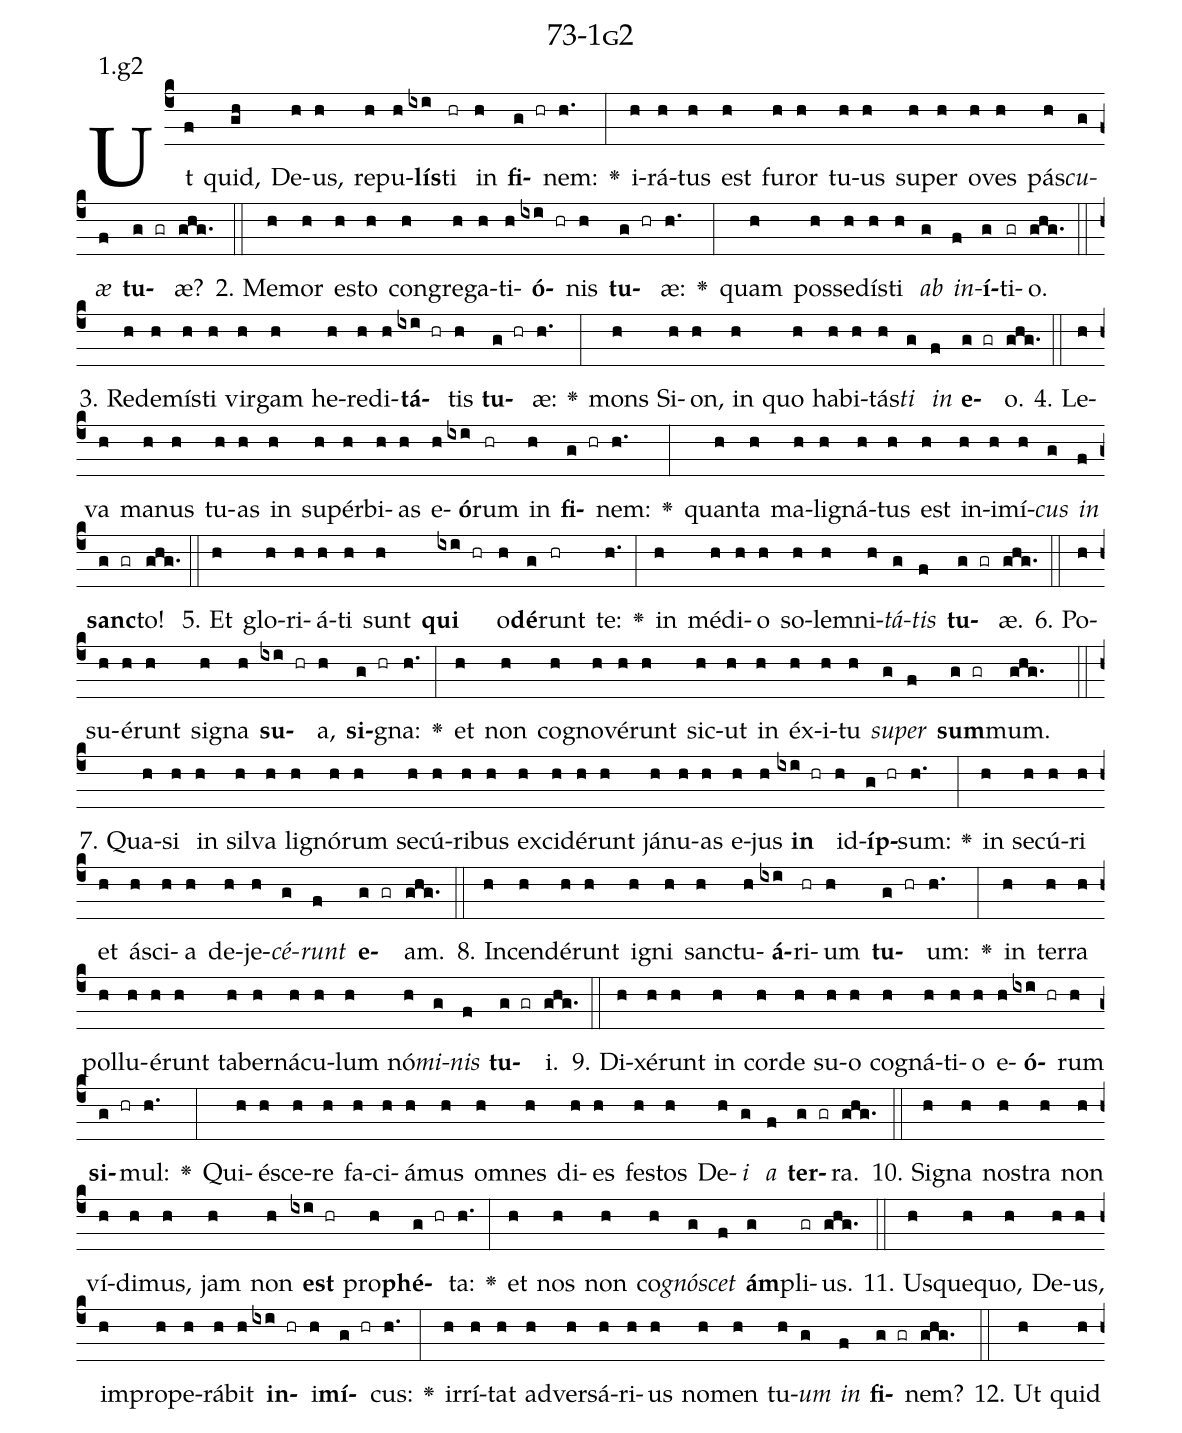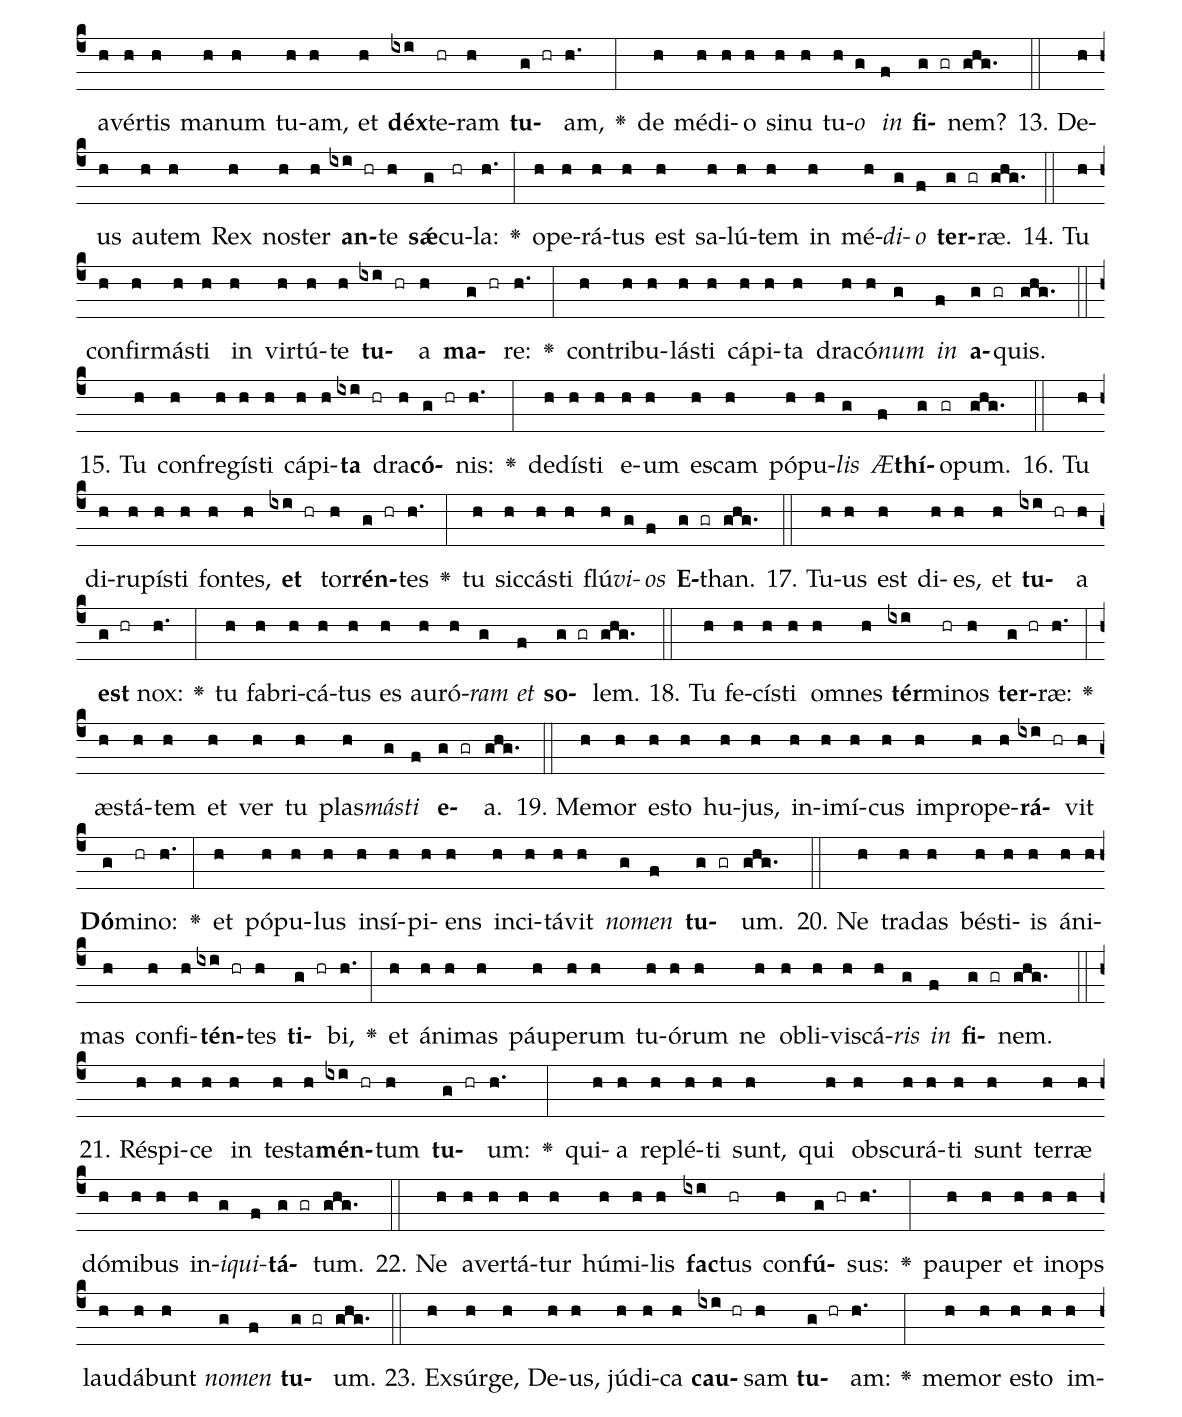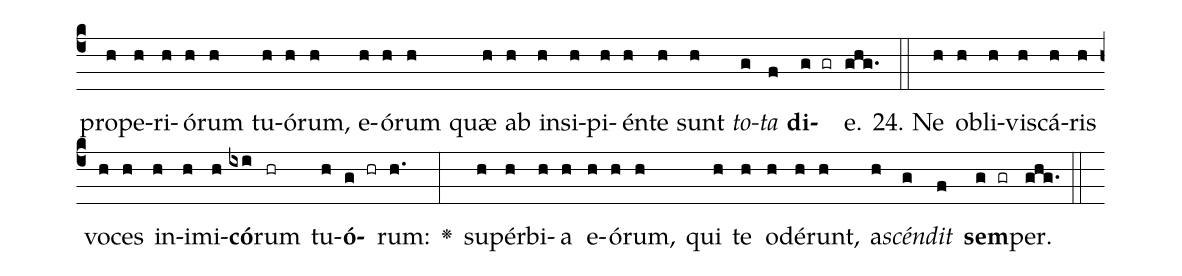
name: 73-1g2;
annotation: 1.g2;
%%
(c4)Ut(f) quid,(gh) De(h)us,(h) re(h)pu(h)<b>lís</b>(ixi)ti(hr) in(h) <b>fi</b>(g hr)nem:(h.) <v>\greheightstar</v>(:) i(h)rá(h)tus(h) est(h) fu(h)ror(h) tu(h)us(h) su(h)per(h) o(h)ves(h) pás(h)<i>cu</i>(g)<i>æ</i>(f) <b>tu</b>(g gr)æ?(ghg.) (::)
2. Me(h)mor(h) es(h)to(h) con(h)gre(h)ga(h)ti(h)<b>ó</b>(ixi hr)nis(h) <b>tu</b>(g hr)æ:(h.) <v>\greheightstar</v>(:) quam(h) pos(h)se(h)dís(h)ti(h) <i>ab</i>(g) <i>in</i>(f)<b>í</b>(g)ti(gr)o.(ghg.) (::)
3. Red(h)e(h)mís(h)ti(h) vir(h)gam(h) he(h)re(h)di(h)<b>tá</b>(ixi hr)tis(h) <b>tu</b>(g hr)æ:(h.) <v>\greheightstar</v>(:) mons(h) Si(h)on,(h) in(h) quo(h) ha(h)bi(h)tás(h)<i>ti</i>(g) <i>in</i>(f) <b>e</b>(g gr)o.(ghg.) (::)
4. Le(h)va(h) ma(h)nus(h) tu(h)as(h) in(h) su(h)pér(h)bi(h)as(h) e(h)<b>ó</b>(ixi)rum(hr) in(h) <b>fi</b>(g hr)nem:(h.) <v>\greheightstar</v>(:) quan(h)ta(h) ma(h)li(h)gná(h)tus(h) est(h) in(h)i(h)mí(h)<i>cus</i>(g) <i>in</i>(f) <b>sanc</b>(g gr)to!(ghg.) (::)
5. Et(h) glo(h)ri(h)á(h)ti(h) sunt(h) <b>qui</b>(ixi hr) o(h)<b>dé</b>(g)runt(hr) te:(h.) <v>\greheightstar</v>(:) in(h) mé(h)di(h)o(h) so(h)lem(h)ni(h)<i>tá</i>(g)<i>tis</i>(f) <b>tu</b>(g gr)æ.(ghg.) (::)
6. Po(h)su(h)é(h)runt(h) si(h)gna(h) <b>su</b>(ixi hr)a,(h) <b>si</b>(g hr)gna:(h.) <v>\greheightstar</v>(:) et(h) non(h) co(h)gno(h)vé(h)runt(h) sic(h)ut(h) in(h) éx(h)i(h)tu(h) <i>su</i>(g)<i>per</i>(f) <b>sum</b>(g gr)mum.(ghg.) (::)
7. Qua(h)si(h) in(h) sil(h)va(h) li(h)gnó(h)rum(h) se(h)cú(h)ri(h)bus(h) ex(h)ci(h)dé(h)runt(h) já(h)nu(h)as(h) e(h)jus(h) <b>in</b>(ixi hr) id(h)<b>íp</b>(g hr)sum:(h.) <v>\greheightstar</v>(:) in(h) se(h)cú(h)ri(h) et(h) á(h)sci(h)a(h) de(h)je(h)<i>cé</i>(g)<i>runt</i>(f) <b>e</b>(g gr)am.(ghg.) (::)
8. In(h)cen(h)dé(h)runt(h) i(h)gni(h) sanc(h)tu(h)<b>á</b>(ixi)ri(hr)um(h) <b>tu</b>(g hr)um:(h.) <v>\greheightstar</v>(:) in(h) ter(h)ra(h) pol(h)lu(h)é(h)runt(h) ta(h)ber(h)ná(h)cu(h)lum(h) nó(h)<i>mi</i>(g)<i>nis</i>(f) <b>tu</b>(g gr)i.(ghg.) (::)
9. Di(h)xé(h)runt(h) in(h) cor(h)de(h) su(h)o(h) co(h)gná(h)ti(h)o(h) e(h)<b>ó</b>(ixi hr)rum(h) <b>si</b>(g hr)mul:(h.) <v>\greheightstar</v>(:) Qui(h)é(h)sce(h)re(h) fa(h)ci(h)á(h)mus(h) om(h)nes(h) di(h)es(h) fes(h)tos(h) De(h)<i>i</i>(g) <i>a</i>(f) <b>ter</b>(g gr)ra.(ghg.) (::)
10. Si(h)gna(h) nos(h)tra(h) non(h) ví(h)di(h)mus,(h) jam(h) non(h) <b>est</b>(ixi hr) pro(h)<b>phé</b>(g hr)ta:(h.) <v>\greheightstar</v>(:) et(h) nos(h) non(h) co(h)<i>gnó</i>(g)<i>scet</i>(f) <b>ám</b>(g)pli(gr)us.(ghg.) (::)
11. Us(h)que(h)quo,(h) De(h)us,(h) im(h)pro(h)pe(h)rá(h)bit(h) <b>in</b>(ixi hr)i(h)<b>mí</b>(g hr)cus:(h.) <v>\greheightstar</v>(:) ir(h)rí(h)tat(h) ad(h)ver(h)sá(h)ri(h)us(h) no(h)men(h) tu(h)<i>um</i>(g) <i>in</i>(f) <b>fi</b>(g gr)nem?(ghg.) (::)
12. Ut(h) quid(h) a(h)vér(h)tis(h) ma(h)num(h) tu(h)am,(h) et(h) <b>déx</b>(ixi)te(hr)ram(h) <b>tu</b>(g hr)am,(h.) <v>\greheightstar</v>(:) de(h) mé(h)di(h)o(h) si(h)nu(h) tu(h)<i>o</i>(g) <i>in</i>(f) <b>fi</b>(g gr)nem?(ghg.) (::)
13. De(h)us(h) au(h)tem(h) Rex(h) nos(h)ter(h) <b>an</b>(ixi hr)te(h) <b>sǽ</b>(g)cu(hr)la:(h.) <v>\greheightstar</v>(:) o(h)pe(h)rá(h)tus(h) est(h) sa(h)lú(h)tem(h) in(h) mé(h)<i>di</i>(g)<i>o</i>(f) <b>ter</b>(g gr)ræ.(ghg.) (::)
14. Tu(h) con(h)fir(h)más(h)ti(h) in(h) vir(h)tú(h)te(h) <b>tu</b>(ixi hr)a(h) <b>ma</b>(g hr)re:(h.) <v>\greheightstar</v>(:) con(h)tri(h)bu(h)lás(h)ti(h) cá(h)pi(h)ta(h) dra(h)có(h)<i>num</i>(g) <i>in</i>(f) <b>a</b>(g gr)quis.(ghg.) (::)
15. Tu(h) con(h)fre(h)gís(h)ti(h) cá(h)pi(h)<b>ta</b>(ixi hr) dra(h)<b>có</b>(g hr)nis:(h.) <v>\greheightstar</v>(:) de(h)dís(h)ti(h) e(h)um(h) es(h)cam(h) pó(h)pu(h)<i>lis</i>(g) <i>Æ</i>(f)<b>thí</b>(g)o(gr)pum.(ghg.) (::)
16. Tu(h) di(h)ru(h)pís(h)ti(h) fon(h)tes,(h) <b>et</b>(ixi hr) tor(h)<b>rén</b>(g hr)tes(h.) <v>\greheightstar</v>(:) tu(h) sic(h)cás(h)ti(h) flú(h)<i>vi</i>(g)<i>os</i>(f) <b>E</b>(g gr)than.(ghg.) (::)
17. Tu(h)us(h) est(h) di(h)es,(h) et(h) <b>tu</b>(ixi hr)a(h) <b>est</b>(g hr) nox:(h.) <v>\greheightstar</v>(:) tu(h) fa(h)bri(h)cá(h)tus(h) es(h) au(h)ró(h)<i>ram</i>(g) <i>et</i>(f) <b>so</b>(g gr)lem.(ghg.) (::)
18. Tu(h) fe(h)cís(h)ti(h) om(h)nes(h) <b>tér</b>(ixi)mi(hr)nos(h) <b>ter</b>(g hr)ræ:(h.) <v>\greheightstar</v>(:) æs(h)tá(h)tem(h) et(h) ver(h) tu(h) plas(h)<i>más</i>(g)<i>ti</i>(f) <b>e</b>(g gr)a.(ghg.) (::)
19. Me(h)mor(h) es(h)to(h) hu(h)jus,(h) in(h)i(h)mí(h)cus(h) im(h)pro(h)pe(h)<b>rá</b>(ixi hr)vit(h) <b>Dó</b>(g)mi(hr)no:(h.) <v>\greheightstar</v>(:) et(h) pó(h)pu(h)lus(h) in(h)sí(h)pi(h)ens(h) in(h)ci(h)tá(h)vit(h) <i>no</i>(g)<i>men</i>(f) <b>tu</b>(g gr)um.(ghg.) (::)
20. Ne(h) tra(h)das(h) bés(h)ti(h)is(h) á(h)ni(h)mas(h) con(h)fi(h)<b>tén</b>(ixi hr)tes(h) <b>ti</b>(g hr)bi,(h.) <v>\greheightstar</v>(:) et(h) á(h)ni(h)mas(h) páu(h)pe(h)rum(h) tu(h)ó(h)rum(h) ne(h) ob(h)li(h)vis(h)cá(h)<i>ris</i>(g) <i>in</i>(f) <b>fi</b>(g gr)nem.(ghg.) (::)
21. Ré(h)spi(h)ce(h) in(h) tes(h)ta(h)<b>mén</b>(ixi hr)tum(h) <b>tu</b>(g hr)um:(h.) <v>\greheightstar</v>(:) qui(h)a(h) re(h)plé(h)ti(h) sunt,(h) qui(h) obs(h)cu(h)rá(h)ti(h) sunt(h) ter(h)ræ(h) dó(h)mi(h)bus(h) in(h)<i>i</i>(g)<i>qui</i>(f)<b>tá</b>(g gr)tum.(ghg.) (::)
22. Ne(h) a(h)ver(h)tá(h)tur(h) hú(h)mi(h)lis(h) <b>fac</b>(ixi)tus(hr) con(h)<b>fú</b>(g hr)sus:(h.) <v>\greheightstar</v>(:) pau(h)per(h) et(h) in(h)ops(h) lau(h)dá(h)bunt(h) <i>no</i>(g)<i>men</i>(f) <b>tu</b>(g gr)um.(ghg.) (::)
23. Ex(h)súr(h)ge,(h) De(h)us,(h) jú(h)di(h)ca(h) <b>cau</b>(ixi hr)sam(h) <b>tu</b>(g hr)am:(h.) <v>\greheightstar</v>(:) me(h)mor(h) es(h)to(h) im(h)pro(h)pe(h)ri(h)ó(h)rum(h) tu(h)ó(h)rum,(h) e(h)ó(h)rum(h) quæ(h) ab(h) in(h)si(h)pi(h)én(h)te(h) sunt(h) <i>to</i>(g)<i>ta</i>(f) <b>di</b>(g gr)e.(ghg.) (::)
24. Ne(h) ob(h)li(h)vis(h)cá(h)ris(h) vo(h)ces(h) in(h)i(h)mi(h)<b>có</b>(ixi)rum(hr) tu(h)<b>ó</b>(g hr)rum:(h.) <v>\greheightstar</v>(:) su(h)pér(h)bi(h)a(h) e(h)ó(h)rum,(h) qui(h) te(h) o(h)dé(h)runt,(h) a(h)<i>scén</i>(g)<i>dit</i>(f) <b>sem</b>(g gr)per.(ghg.) (::)
